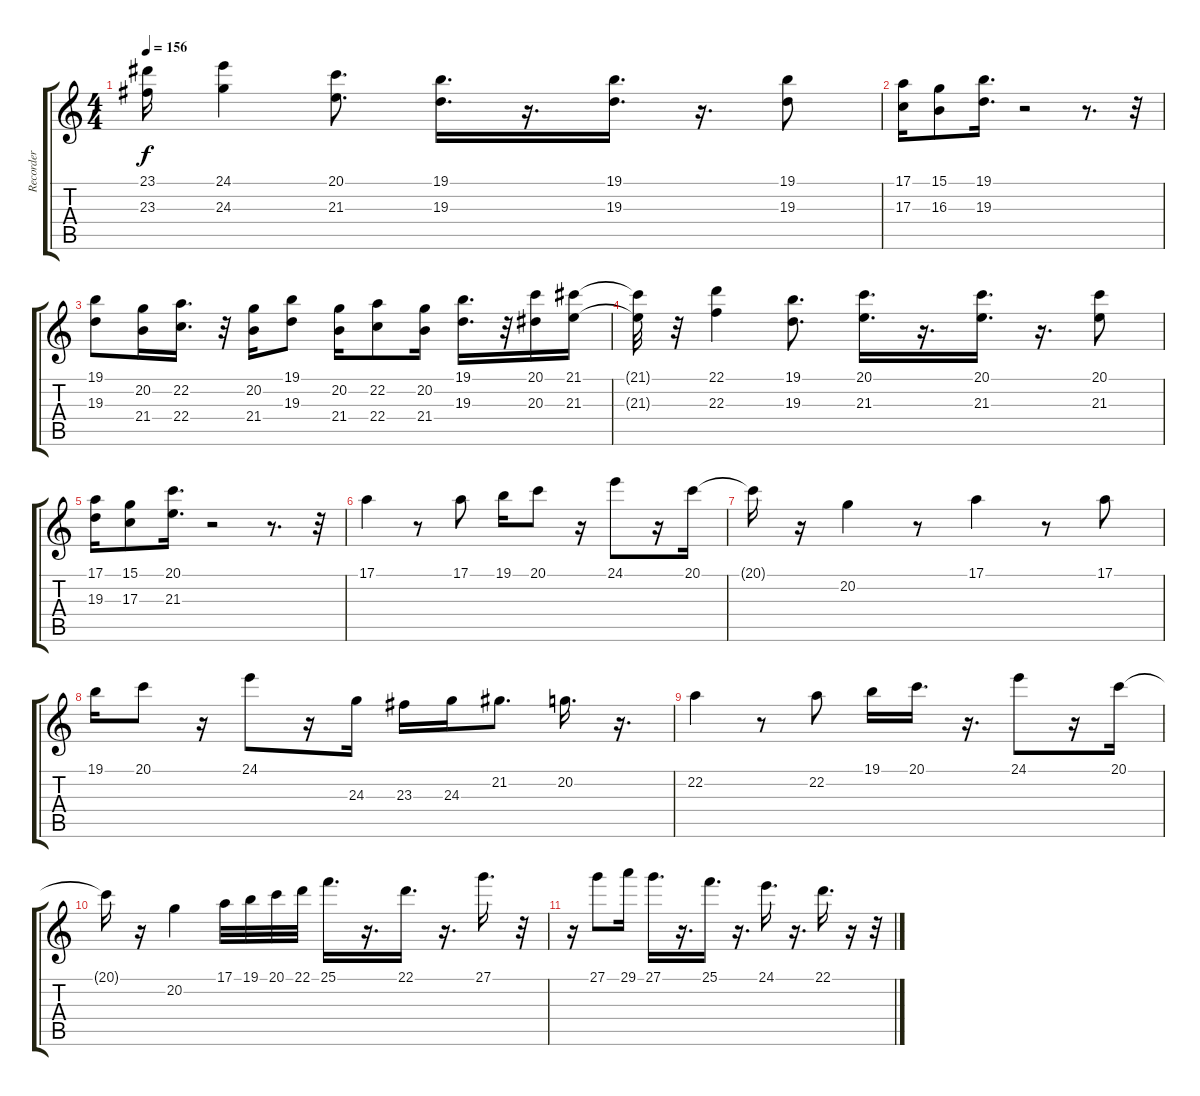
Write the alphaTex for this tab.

\track ("Recorder" "Recorder") {instrument recorder}
\staff {score tabs}
\tuning (E4 B3 G3 D3 A2 E2) {hide}
\ts (4 4)
\tempo 156
\clef g2
\ks c
(23.1{t} 23.3{t}).16{dy f} (24.1 24.3).4 (20.1 21.3).8{d} (19.1 19.3).16{d} r.16{d} (19.1 19.3).16{d} r.16{d} (19.1 19.3).8 |
(17.1 17.3).16 (15.1 16.3).8 (19.1 19.3).16{d} r.2 r.8{d} r.32 |
(19.1 19.3).8 (20.2 21.4).16 (22.2 22.4).16{d} r.32 (20.2 21.4).16 (19.1 19.3).8 (20.2 21.4).16 (22.2 22.4).8 (20.2 21.4).16 (19.1 19.3).16{d} r.32 (20.1 20.3).16 (21.1 21.3).16 |
(21.1{t} 21.3{t}).32 r.32 (22.1 22.3).4 (19.1 19.3).8{d} (20.1 21.3).16{d} r.16{d} (20.1 21.3).16{d} r.16{d} (20.1 21.3).8 |
(17.1 19.3).16 (15.1 17.3).8 (20.1 21.3).16{d} r.2 r.8{d} r.32 |
17.1.4 r.8 17.1.8 19.1.16 20.1.8 r.16 24.1.8 r.16 20.1.16 |
20.1{t}.16 r.16 20.2.4 r.8 17.1.4 r.8 17.1.8 |
19.1.16 20.1.8 r.16 24.1.8 r.16 24.3.16 23.3.16 24.3.16 21.2.8{d} 20.2.16{d} r.16{d} |
22.2.4 r.8 22.2.8 19.1.16 20.1.16{d} r.16{d} 24.1.8 r.16 20.1.16 |
20.1{t}.16 r.16 20.2.4 17.1.32 19.1.32 20.1.32 22.1.32 25.1.16{d} r.16{d} 22.1.16{d} r.16{d} 27.1.16{d} r.32 |
r.16 27.1.8 29.1.16 27.1.16{d} r.16{d} 25.1.16{d} r.16{d} 24.1.16{d} r.16{d} 22.1.16{d} r.16 r.32
